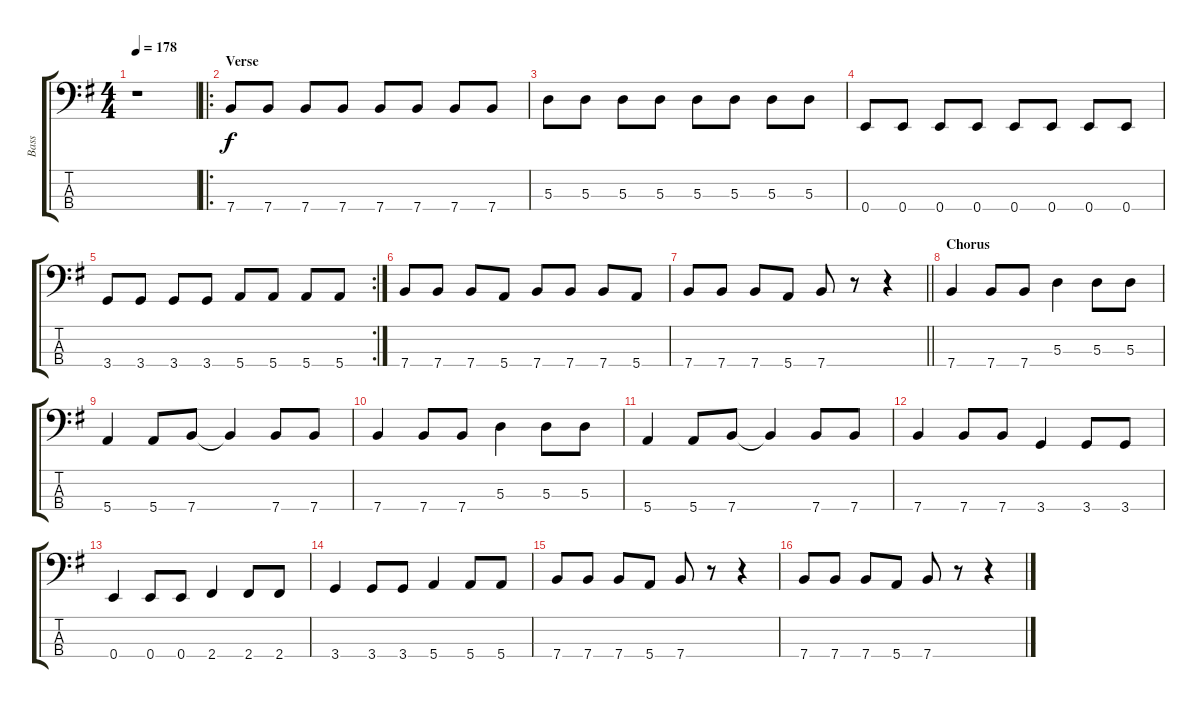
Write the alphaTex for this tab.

\track ("Bass" "Bass") {instrument electricbasspick}
\staff {score tabs}
\tuning (G2 D2 A1 E1) {hide}
\ts (4 4)
\tempo 178
\clef f4
\ks g
r.1{dy f} |
\ro
\section ("" "Verse")
7.4.8 7.4.8 7.4.8 7.4.8 7.4.8 7.4.8 7.4.8 7.4.8 |
5.3.8 5.3.8 5.3.8 5.3.8 5.3.8 5.3.8 5.3.8 5.3.8 |
0.4.8 0.4.8 0.4.8 0.4.8 0.4.8 0.4.8 0.4.8 0.4.8 |
\rc 2
3.4.8 3.4.8 3.4.8 3.4.8 5.4.8 5.4.8 5.4.8 5.4.8 |
7.4.8 7.4.8 7.4.8 5.4.8 7.4.8 7.4.8 7.4.8 5.4.8 |
\barLineRight lightlight
7.4.8 7.4.8 7.4.8 5.4.8 7.4.8 r.8 r.4 |
\section ("" "Chorus")
7.4.4 7.4.8 7.4.8 5.3.4 5.3.8 5.3.8 |
5.4.4 5.4.8 7.4.8 7.4{t}.4 7.4.8 7.4.8 |
7.4.4 7.4.8 7.4.8 5.3.4 5.3.8 5.3.8 |
5.4.4 5.4.8 7.4.8 7.4{t}.4 7.4.8 7.4.8 |
7.4.4 7.4.8 7.4.8 3.4.4 3.4.8 3.4.8 |
0.4.4 0.4.8 0.4.8 2.4.4 2.4.8 2.4.8 |
3.4.4 3.4.8 3.4.8 5.4.4 5.4.8 5.4.8 |
7.4.8 7.4.8 7.4.8 5.4.8 7.4.8 r.8 r.4 |
7.4.8 7.4.8 7.4.8 5.4.8 7.4.8 r.8 r.4
